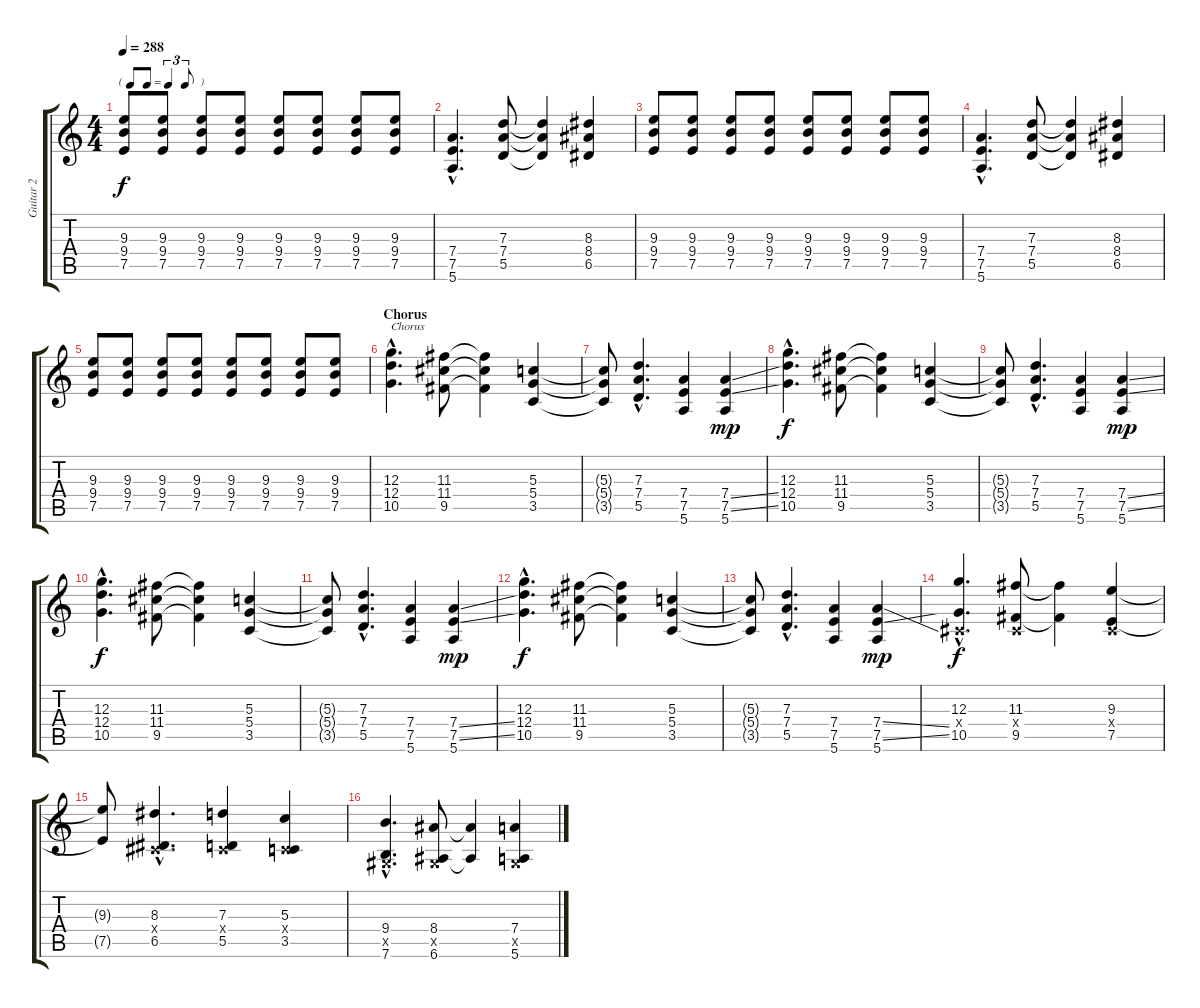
\track ("Guitar 2" "Guitar 2") {instrument distortionguitar}
\staff {score tabs}
\tuning (E4 B3 G3 D3 A2 E2) {hide}
\ts (4 4)
\tf triplet8th
\tempo 288
\clef g2
\ks c
(9.3 9.4 7.5).8{dy f} (9.3 9.4 7.5).8 (9.3 9.4 7.5).8 (9.3 9.4 7.5).8 (9.3 9.4 7.5).8 (9.3 9.4 7.5).8 (9.3 9.4 7.5).8 (9.3 9.4 7.5).8 |
(7.4{hac} 7.5{hac} 5.6{hac}).4{d} (7.3 7.4 5.5).8 (7.3{t} 7.4{t} 5.5{t}).4 (8.3 8.4 6.5).4 |
(9.3 9.4 7.5).8 (9.3 9.4 7.5).8 (9.3 9.4 7.5).8 (9.3 9.4 7.5).8 (9.3 9.4 7.5).8 (9.3 9.4 7.5).8 (9.3 9.4 7.5).8 (9.3 9.4 7.5).8 |
(7.4{hac} 7.5{hac} 5.6{hac}).4{d} (7.3 7.4 5.5).8 (7.3{t} 7.4{t} 5.5{t}).4 (8.3 8.4 6.5).4 |
(9.3 9.4 7.5).8 (9.3 9.4 7.5).8 (9.3 9.4 7.5).8 (9.3 9.4 7.5).8 (9.3 9.4 7.5).8 (9.3 9.4 7.5).8 (9.3 9.4 7.5).8 (9.3 9.4 7.5).8 |
\section ("" "Chorus")
(12.3{hac} 12.4{hac} 10.5{hac}).4{d txt "Chorus"} (11.3 11.4 9.5).8 (11.3{t} 11.4{t} 9.5{t}).4 (5.3 5.4 3.5).4 |
(5.3{t} 5.4{t} 3.5{t}).8 (7.3{hac} 7.4{hac} 5.5{hac}).4{d} (7.4 7.5 5.6).4 (7.4{ss} 7.5{ss} 5.6).4{dy mp} |
(12.3{hac} 12.4{hac} 10.5{hac}).4{d dy f} (11.3 11.4 9.5).8 (11.3{t} 11.4{t} 9.5{t}).4 (5.3 5.4 3.5).4 |
(5.3{t} 5.4{t} 3.5{t}).8 (7.3{hac} 7.4{hac} 5.5{hac}).4{d} (7.4 7.5 5.6).4 (7.4{ss} 7.5{ss} 5.6).4{dy mp} |
(12.3{hac} 12.4{hac} 10.5{hac}).4{d dy f} (11.3 11.4 9.5).8 (11.3{t} 11.4{t} 9.5{t}).4 (5.3 5.4 3.5).4 |
(5.3{t} 5.4{t} 3.5{t}).8 (7.3{hac} 7.4{hac} 5.5{hac}).4{d} (7.4 7.5 5.6).4 (7.4{ss} 7.5{ss} 5.6).4{dy mp} |
(12.3{hac} 12.4{hac} 10.5{hac}).4{d dy f} (11.3 11.4 9.5).8 (11.3{t} 11.4{t} 9.5{t}).4 (5.3 5.4 3.5).4 |
(5.3{t} 5.4{t} 3.5{t}).8 (7.3{hac} 7.4{hac} 5.5{hac}).4{d} (7.4 7.5 5.6).4 (7.4{ss} 7.5{ss} 5.6).4{dy mp} |
(12.3{hac} -1.4{hac x} 10.5{hac}).4{d dy f} (11.3 -1.4{x} 9.5).8 (11.3{t} 9.5{t}).4 (9.3 -1.4{x} 7.5).4 |
(9.3{t} 7.5{t}).8 (8.3{hac} -1.4{hac x} 6.5{hac}).4{d} (7.3 -1.4{x} 5.5).4 (5.3 -1.4{x} 3.5).4 |
(9.4{hac} -1.5{hac x} 7.6{hac}).4{d} (8.4 -1.5{x} 6.6).8 (8.4{t} 6.6{t}).4 (7.4 -1.5{x} 5.6).4
